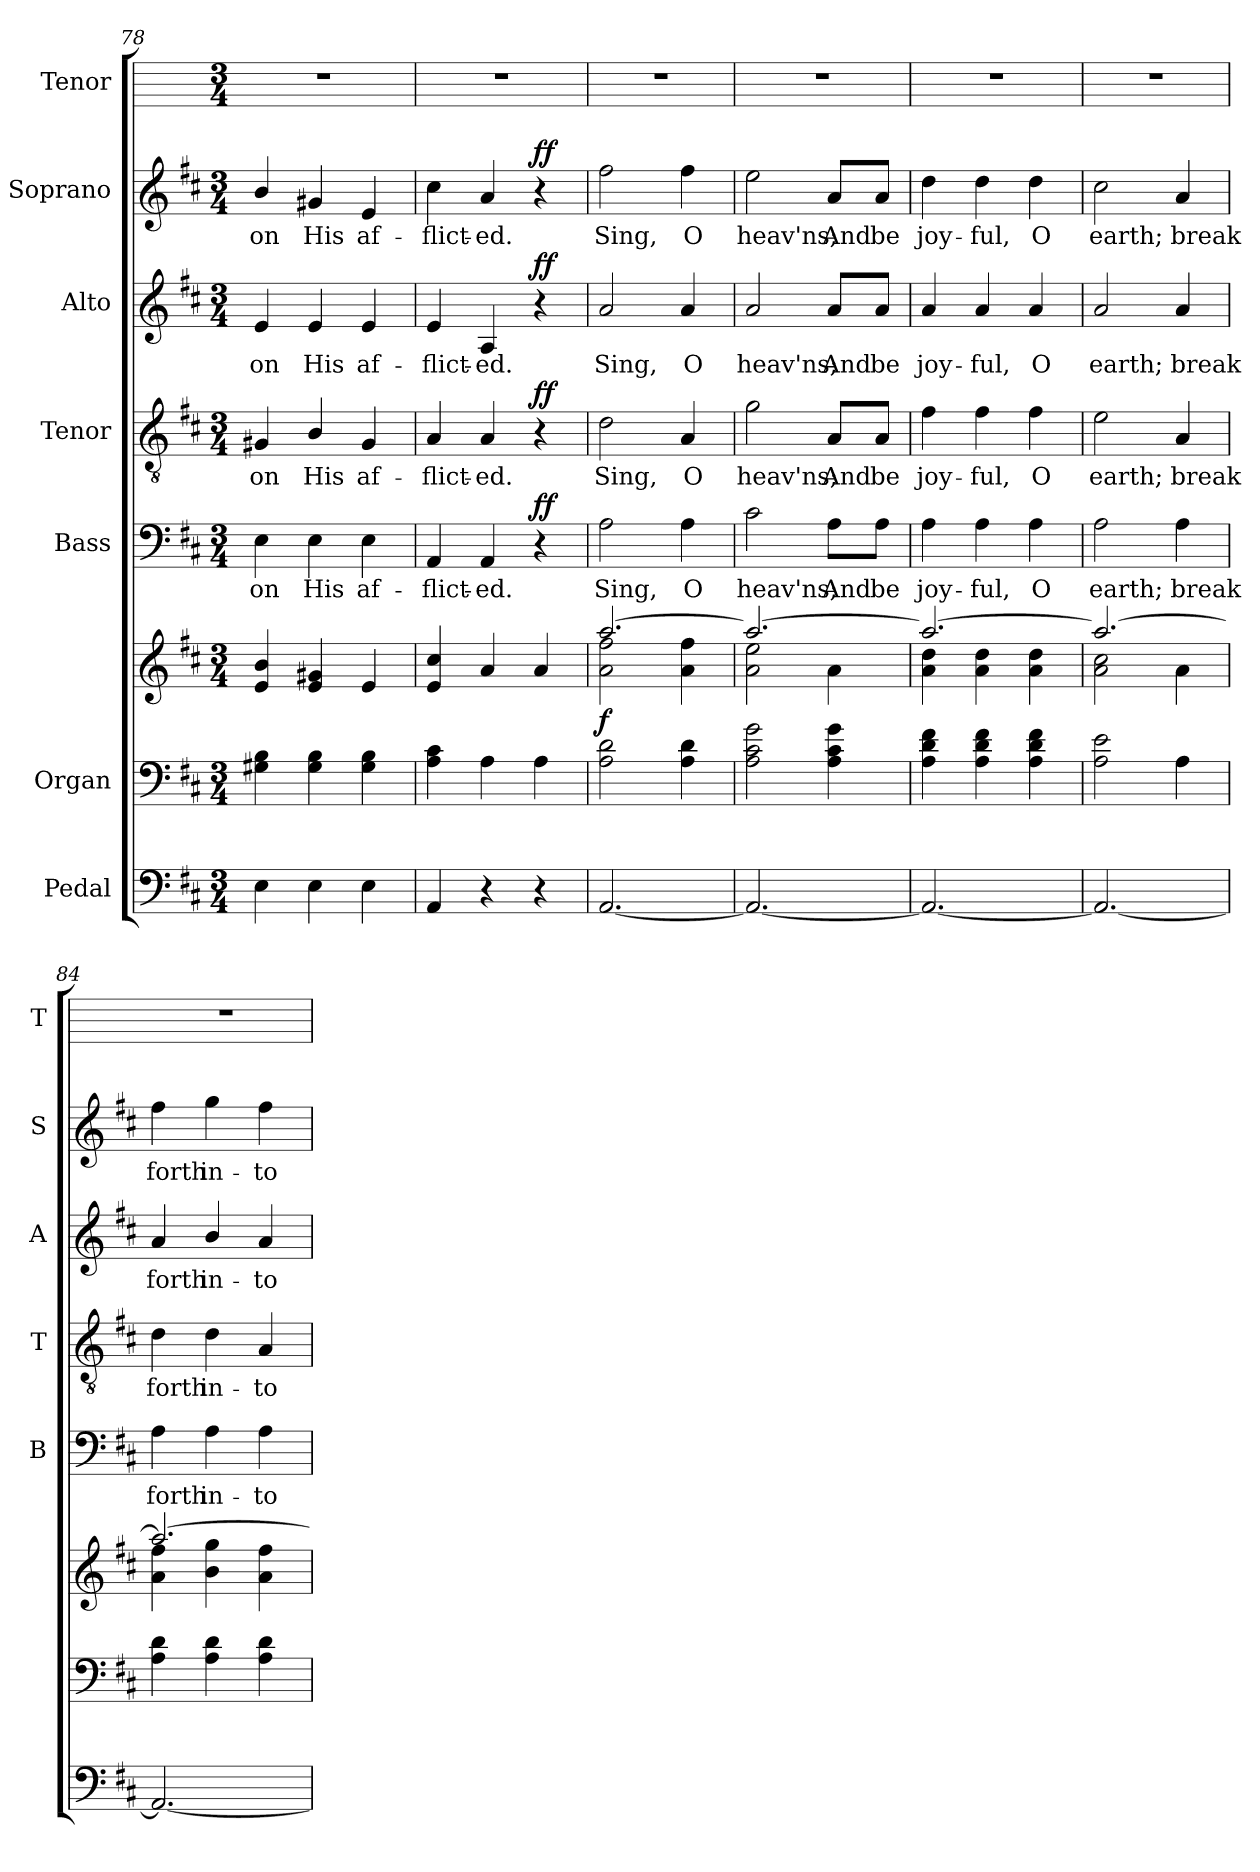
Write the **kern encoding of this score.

**kern	**kern	**kern	**dynam	**kern	**text	**dynam	**kern	**text	**dynam	**kern	**text	**dynam	**kern	**text	**dynam	**kern
*part7	*part6	*part6	*part6	*part5	*part5	*part5	*part4	*part4	*part4	*part3	*part3	*part3	*part2	*part2	*part2	*part1
*staff8	*staff7	*staff6	*staff6/7	*staff5	*staff5	*staff5	*staff4	*staff4	*staff4	*staff3	*staff3	*staff3	*staff2	*staff2	*staff2	*staff1
*I"Pedal	*I"Organ	*	*	*I"Bass	*	*	*I"Tenor	*	*	*I"Alto	*	*	*I"Soprano	*	*	*I"Tenor
*	*	*	*	*I'B	*	*	*I'T	*	*	*I'A	*	*	*I'S	*	*	*I'T
!!LO:LB:g=z
*clefF4	*clefF4	*clefG2	*	*clefF4	*	*	*clefGv2	*	*	*clefG2	*	*	*clefG2	*	*	*
*k[f#c#]	*k[f#c#]	*k[f#c#]	*	*k[f#c#]	*	*	*k[f#c#]	*	*	*k[f#c#]	*	*	*k[f#c#]	*	*	*
*D:	*D:	*D:	*	*D:	*	*	*D:	*	*	*D:	*	*	*D:	*	*	*
*M3/4	*M3/4	*M3/4	*	*M3/4	*	*	*M3/4	*	*	*M3/4	*	*	*M3/4	*	*	*M3/4
=78	=78	=78	=78	=78	=78	=78	=78	=78	=78	=78	=78	=78	=78	=78	=78	=78
*	*	*^	*	*	*	*	*	*	*	*	*	*	*	*	*	*
!	!	!	!LO:N:vis=1	!	!	!LO:LY:b	!	!	!LO:LY:b	!	!	!LO:LY:b	!	!	!LO:LY:b	!	!
4E	4G#X 4B	4e/ 4b/	2.ryy	.	4E	-on	.	4G#X	-on	.	4e	-on	.	4b/	-on	.	2.r
!	!	!	!	!	!	!LO:LY:b	!	!	!LO:LY:b	!	!	!LO:LY:b	!	!	!LO:LY:b	!	!
4E	4G# 4B	4e/ 4g#X/	.	.	4E	His	.	4B/	His	.	4e	His	.	4g#X	His	.	.
!	!	!	!	!	!	!LO:LY:b	!	!	!LO:LY:b	!	!	!LO:LY:b	!	!	!LO:LY:b	!	!
4E	4G# 4B	4e/	.	.	4E	af-	.	4G#	af-	.	4e	af-	.	4e	af-	.	.
=79	=79	=79	=79	=79	=79	=79	=79	=79	=79	=79	=79	=79	=79	=79	=79	=79	=79
!	!	!	!LO:N:vis=1	!	!	!LO:LY:b	!	!	!LO:LY:b	!	!	!LO:LY:b	!	!	!LO:LY:b	!	!
4AA	4A 4c#	4e/ 4cc#/	2.ryy	.	4AA	-flict-	.	4A	-flict-	.	4e	-flict-	.	4cc#	-flict-	.	2.r
!	!	!	!	!	!	!LO:LY:b	!	!	!LO:LY:b	!	!	!LO:LY:b	!	!	!LO:LY:b	!	!
4r	4A	4a/	.	.	4AA	-ed.	.	4A	-ed.	.	4A	-ed.	.	4a	-ed.	.	.
!	!	!	!	!	!	!	!LO:DY:b	!	!	!LO:DY:b	!	!	!LO:DY:b	!	!	!LO:DY:b	!
4r	4A	4a/	.	.	4r	.	ff	4r	.	ff	4r	.	ff	4r	.	ff	.
=80	=80	=80	=80	=80	=80	=80	=80	=80	=80	=80	=80	=80	=80	=80	=80	=80	=80
!	!	!	!	!LO:DY:b	!	!LO:LY:b	!	!	!LO:LY:b	!	!	!LO:LY:b	!	!	!LO:LY:b	!	!
[2.AA	2A 2d	[2.aa/	2a\ 2ff#\	f	2A	Sing,	.	2d	Sing,	.	2a	Sing,	.	2ff#	Sing,	.	2.r
!	!	!	!	!	!	!LO:LY:b	!	!	!LO:LY:b	!	!	!LO:LY:b	!	!	!LO:LY:b	!	!
.	4A 4d	.	4a\ 4ff#\	.	4A	O	.	4A	O	.	4a	O	.	4ff#	O	.	.
=81	=81	=81	=81	=81	=81	=81	=81	=81	=81	=81	=81	=81	=81	=81	=81	=81	=81
!	!	!	!	!	!	!LO:LY:b	!	!	!LO:LY:b	!	!	!LO:LY:b	!	!	!LO:LY:b	!	!
2.AA_	2A 2c# 2g	2.aa/_	2a\ 2ee\	.	2c#	heav'ns;	.	2g	heav'ns;	.	2a	heav'ns;	.	2ee	heav'ns;	.	2.r
!	!	!	!	!	!	!LO:LY:b	!	!	!LO:LY:b	!	!	!LO:LY:b	!	!	!LO:LY:b	!	!
.	4A 4c# 4g	.	4a\	.	8A\L	And	.	8A/L	And	.	8a/L	And	.	8a/L	And	.	.
!	!	!	!	!	!	!LO:LY:b	!	!	!LO:LY:b	!	!	!LO:LY:b	!	!	!LO:LY:b	!	!
.	.	.	.	.	8A\J	be	.	8A/J	be	.	8a/J	be	.	8a/J	be	.	.
=82	=82	=82	=82	=82	=82	=82	=82	=82	=82	=82	=82	=82	=82	=82	=82	=82	=82
!	!	!	!	!	!	!LO:LY:b	!	!	!LO:LY:b	!	!	!LO:LY:b	!	!	!LO:LY:b	!	!
2.AA_	4A 4d 4f#	2.aa/_	4a\ 4dd\	.	4A	joy-	.	4f#	joy-	.	4a	joy-	.	4dd	joy-	.	2.r
!	!	!	!	!	!	!LO:LY:b	!	!	!LO:LY:b	!	!	!LO:LY:b	!	!	!LO:LY:b	!	!
.	4A 4d 4f#	.	4a\ 4dd\	.	4A	-ful,	.	4f#	-ful,	.	4a	-ful,	.	4dd	-ful,	.	.
!	!	!	!	!	!	!LO:LY:b	!	!	!LO:LY:b	!	!	!LO:LY:b	!	!	!LO:LY:b	!	!
.	4A 4d 4f#	.	4a\ 4dd\	.	4A	O	.	4f#	O	.	4a	O	.	4dd	O	.	.
=83	=83	=83	=83	=83	=83	=83	=83	=83	=83	=83	=83	=83	=83	=83	=83	=83	=83
!	!	!	!	!	!	!LO:LY:b	!	!	!LO:LY:b	!	!	!LO:LY:b	!	!	!LO:LY:b	!	!
2.AA_	2A 2e	2.aa/_	2a\ 2cc#\	.	2A	earth;	.	2e	earth;	.	2a	earth;	.	2cc#	earth;	.	2.r
!	!	!	!	!	!	!LO:LY:b	!	!	!LO:LY:b	!	!	!LO:LY:b	!	!	!LO:LY:b	!	!
.	4A	.	4a\	.	4A	break	.	4A	break	.	4a	break	.	4a	break	.	.
=84	=84	=84	=84	=84	=84	=84	=84	=84	=84	=84	=84	=84	=84	=84	=84	=84	=84
!	!	!	!	!	!	!LO:LY:b	!	!	!LO:LY:b	!	!	!LO:LY:b	!	!	!LO:LY:b	!	!
2.AA_	4A 4d	2.aa/_	4a\ 4ff#\	.	4A	forth	.	4d	forth	.	4a	forth	.	4ff#	forth	.	2.r
!	!	!	!	!	!	!LO:LY:b	!	!	!LO:LY:b	!	!	!LO:LY:b	!	!	!LO:LY:b	!	!
.	4A 4d	.	4b\ 4gg\	.	4A	in-	.	4d	in-	.	4b/	in-	.	4gg	in-	.	.
!	!	!	!	!	!	!LO:LY:b	!	!	!LO:LY:b	!	!	!LO:LY:b	!	!	!LO:LY:b	!	!
.	4A 4d	.	4a\ 4ff#\	.	4A	-to	.	4A	-to	.	4a	-to	.	4ff#	-to	.	.
*	*	*v	*v	*	*	*	*	*	*	*	*	*	*	*	*	*	*
=	=	=	=	=	=	=	=	=	=	=	=	=	=	=	=	=
*-	*-	*-	*-	*-	*-	*-	*-	*-	*-	*-	*-	*-	*-	*-	*-	*-
